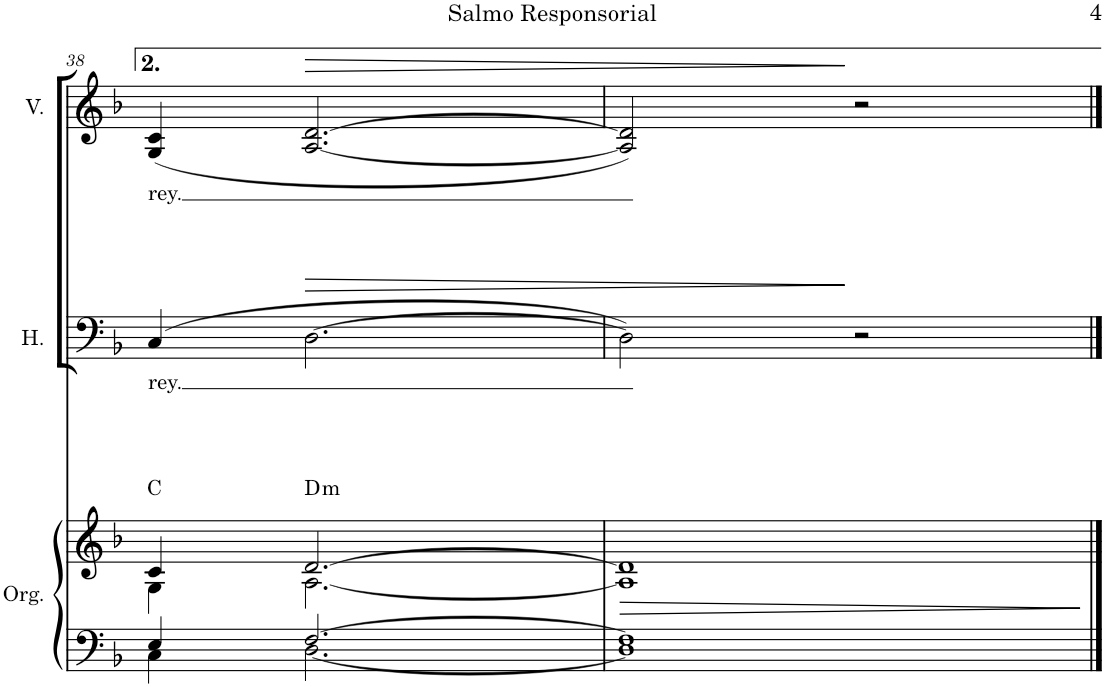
**kern	**kern	**dynam	**harte	**kern	**text	**dynam	**kern	**text	**dynam
*part3	*part3	*part3	*part3	*part2	*part2	*part2	*part1	*part1	*part1
*staff4	*staff3	*staff3/4	*	*staff2	*staff2	*staff2	*staff1	*staff1	*staff1
*I"Órgano	*	*	*	*I"Hombres	*	*	*I"Mujeres	*	*
*	*	*	*	*I'H.	*	*	*	*	*
!!LO:PB:g=z
*clefF4	*clefG2	*	*	*clefF4	*	*	*clefG2	*	*
*k[b-]	*k[b-]	*	*	*k[b-]	*	*	*k[b-]	*	*
*M4/4	*M4/4	*	*	*M4/4	*	*	*M4/4	*	*
=38	=38	=38	=38	=38	=38	=38	=38	=38	=38
*^	*^	*	*	*	*	*	*	*	*
!	!	!	!	!	!	!	!LO:LY:b	!	!	!LO:LY:b	!
4E/	4C\	4c/	4G\	.	C:maj	(4C/	rey.	.	(4G/ 4c/	rey.	.
!	!	!	!	!	!LO:H:kt=m	!	!	!LO:HP:b	!	!	!LO:HP:b
[2.F/	[2.D\	[2.d/	[2.A\	.	D:min	[2.D\	.	>	[2.A/ [2.d/	.	>
=39	=39	=39	=39	=39	=39	=39	=39	=39	=39	=39	=39
!	!	!	!	!LO:HP:b	!	!	!	!	!	!	!
*	*	*v	*v	*	*	*	*	*	*	*	*
1F]	1D]	1A] 1d]	>	.	2D\])	.	.	2A/] 2d/])	.	.
.	.	.	.	.	2r	.	]	2r	.	]
*v	*v	*	*	*	*	*	*	*	*	*
.	.	]	.	.	.	.	.	.	.
==	==	==	==	==	==	==	==	==	==
*-	*-	*-	*-	*-	*-	*-	*-	*-	*-
